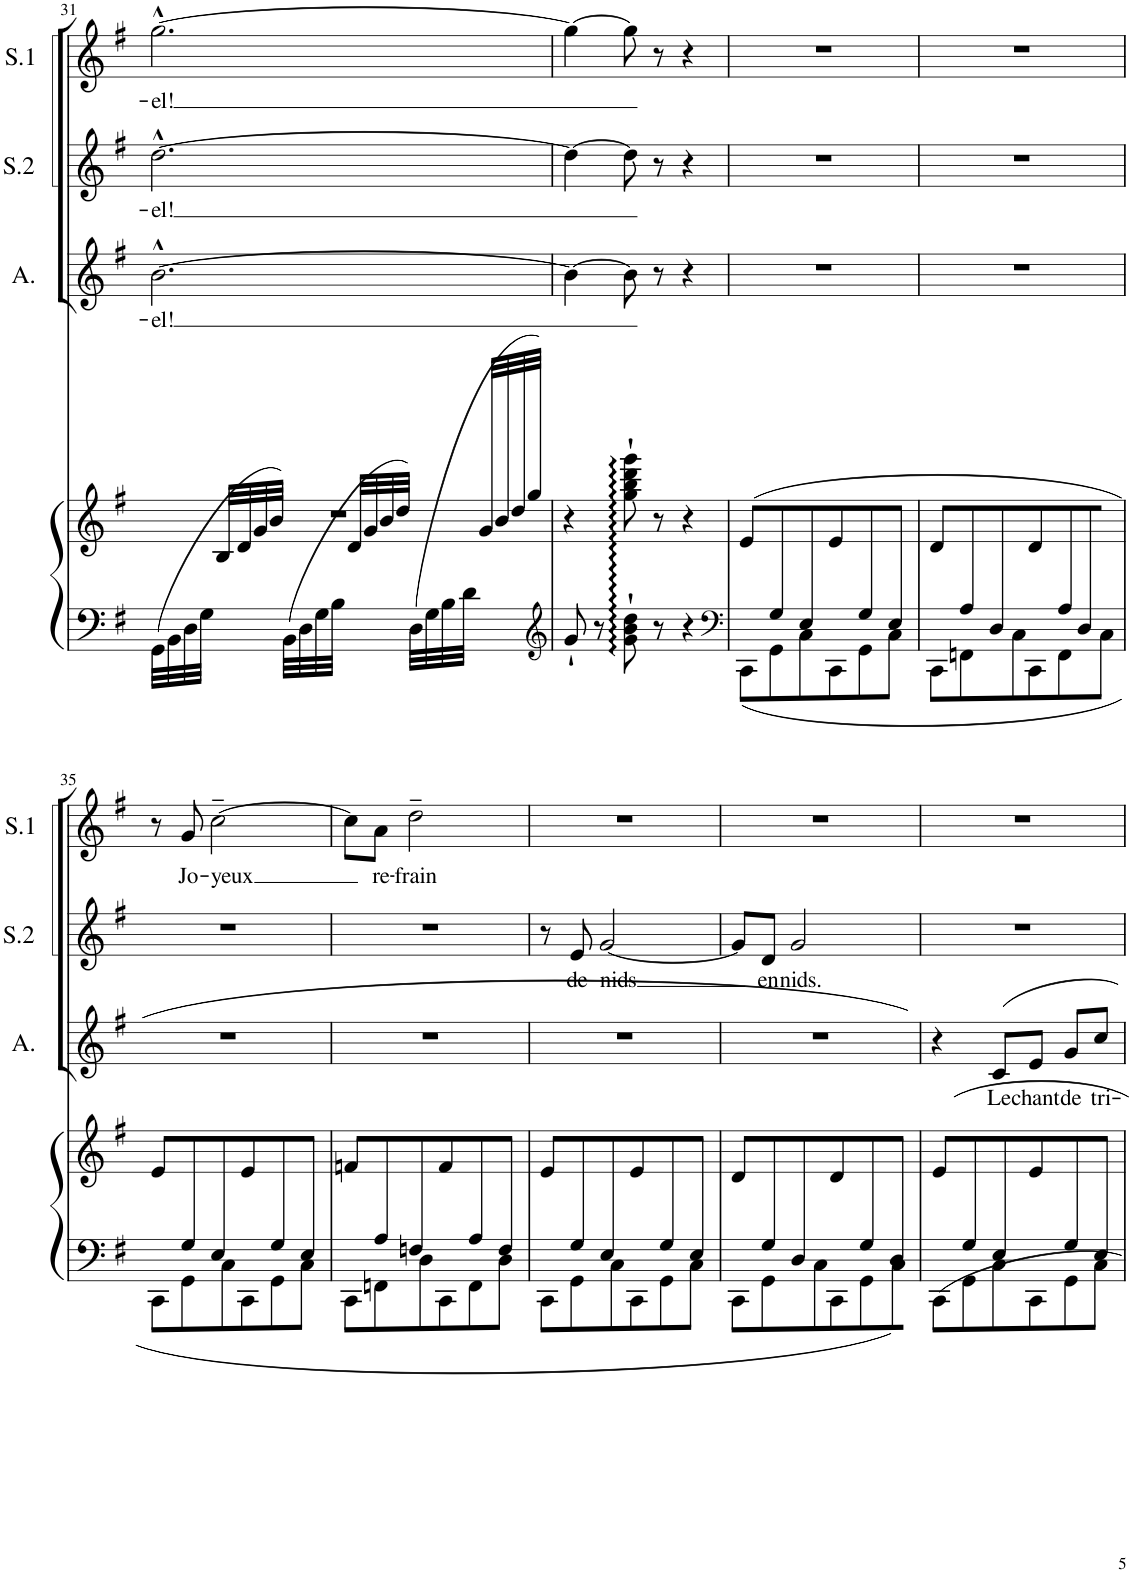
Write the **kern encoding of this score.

**kern	**kern	**kern	**text	**kern	**text	**kern	**text
*part4	*part4	*part3	*part3	*part2	*part2	*part1	*part1
*staff5	*staff4	*staff3	*staff3	*staff2	*staff2	*staff1	*staff1
*I"Piano	*	*I"Alto	*	*I"Soprano2	*	*I"Soprano1	*
*I'Pno	*	*I'A.	*	*I'S.2	*	*I'S.1	*
!!LO:PB:g=z
*clefF4	*clefG2	*clefG2	*	*clefG2	*	*clefG2	*
*k[f#]	*k[f#]	*k[f#]	*	*k[f#]	*	*k[f#]	*
*M3/4	*M3/4	*M3/4	*	*M3/4	*	*M3/4	*
=31	=31	=31	=31	=31	=31	=31	=31
*	*^	*	*	*	*	*	*
!	!	!	!	!LO:LY:b	!	!LO:LY:b	!	!LO:LY:b
(32GG\LLL	2.r	8ryy	[2.b^^\	-el!	[2.dd^^\	-el!	[2.gg^^\	-el!
32BB\	.	.	.	.	.	.	.	.
32D\	.	.	.	.	.	.	.	.
32G\JJJ	.	.	.	.	.	.	.	.
8ryy	.	32B/LLL	.	.	.	.	.	.
.	.	32d/	.	.	.	.	.	.
.	.	32g/	.	.	.	.	.	.
.	.	32b/JJJ)	.	.	.	.	.	.
(32BB\LLL	.	8ryy	.	.	.	.	.	.
32D\	.	.	.	.	.	.	.	.
32G\	.	.	.	.	.	.	.	.
32B\JJJ	.	.	.	.	.	.	.	.
8ryy	.	32d/LLL	.	.	.	.	.	.
.	.	32g/	.	.	.	.	.	.
.	.	32b/	.	.	.	.	.	.
.	.	32dd/JJJ)	.	.	.	.	.	.
(32D\LLL	.	8ryy	.	.	.	.	.	.
32G\	.	.	.	.	.	.	.	.
32B\	.	.	.	.	.	.	.	.
32d\JJJ	.	.	.	.	.	.	.	.
8ryy	.	32g/LLL	.	.	.	.	.	.
.	.	32b/	.	.	.	.	.	.
.	.	32dd/	.	.	.	.	.	.
.	.	32gg/JJJ)	.	.	.	.	.	.
*	*v	*v	*	*	*	*	*	*
=32	=32	=32	=32	=32	=32	=32	=32
*clefG2	*	*	*	*	*	*	*
8g`/	4r	4b\_	.	4dd\_	.	4gg\_	.
8r	.	.	.	.	.	.	.
8g\` 8b\` 8dd\`	8gg\` 8bb\` 8ddd\` 8ggg\`	8b\]	.	8dd\]	.	8gg\]	.
8r	8r	8r	.	8r	.	8r	.
4r	4r	4r	.	4r	.	4r	.
=33	=33	=33	=33	=33	=33	=33	=33
*clefF4	*	*	*	*	*	*	*
*^	*	*	*	*	*	*	*
8ryy	8CC\L	(8e/L	2.r	.	2.r	.	2.r	.
8G/	8GG\	4ryy	.	.	.	.	.	.
8E/	8C\	.	.	.	.	.	.	.
8ryy	8CC\	8e/	.	.	.	.	.	.
8G/	8GG\	4ryy	.	.	.	.	.	.
8E/J	8C\J	.	.	.	.	.	.	.
=34	=34	=34	=34	=34	=34	=34	=34	=34
8ryy	8CC\L	8d/L	2.r	.	2.r	.	2.r	.
8A/	8FFn\	4ryy	.	.	.	.	.	.
8D/	8C\	.	.	.	.	.	.	.
8ryy	8CC\	8d/	.	.	.	.	.	.
8A/	8FF\	4ryy	.	.	.	.	.	.
8D/J	8C\J	.	.	.	.	.	.	.
!!LO:LB:g=z
=35	=35	=35	=35	=35	=35	=35	=35	=35
8ryy	8CC\L	8e/L	2.r	.	2.r	.	8r	.
!	!	!	!	!	!	!	!	!LO:LY:b
8G/	8GG\	4ryy	.	.	.	.	8g/	Jo-
!	!	!	!	!	!	!	!	!LO:LY:b
8E/	8C\	.	.	.	.	.	[2cc~\	-yeux
8ryy	8CC\	8e/	.	.	.	.	.	.
8G/	8GG\	4ryy	.	.	.	.	.	.
8E/J	8C\J	.	.	.	.	.	.	.
=36	=36	=36	=36	=36	=36	=36	=36	=36
8ryy	8CC\L	8fn/L	2.r	.	2.r	.	8cc\L]	.
!	!	!	!	!	!	!	!	!LO:LY:b
8A/	8FFn\	4ryy	.	.	.	.	8a\J	re-
!	!	!	!	!	!	!	!	!LO:LY:b
8Fn/	8D\	.	.	.	.	.	2dd~\	-frain
8ryy	8CC\	8f/	.	.	.	.	.	.
8A/	8FF\	4ryy	.	.	.	.	.	.
8F/J	8D\J	.	.	.	.	.	.	.
=37	=37	=37	=37	=37	=37	=37	=37	=37
8ryy	8CC\L	8e/L	2.r	.	8r	.	2.r	.
!	!	!	!	!	!	!LO:LY:b	!	!
8G/	8GG\	4ryy	.	.	8e/	de	.	.
!	!	!	!	!	!	!LO:LY:b	!	!
8E/	8C\	.	.	.	[2g/	nids	.	.
8ryy	8CC\	8e/	.	.	.	.	.	.
8G/	8GG\	4ryy	.	.	.	.	.	.
8E/J	8C\J	.	.	.	.	.	.	.
=38	=38	=38	=38	=38	=38	=38	=38	=38
8ryy	8CC\L	8d/L	2.r	.	8g/L]	.	2.r	.
!	!	!	!	!	!	!LO:LY:b	!	!
8G/	8GG\	4ryy	.	.	8d/J	en	.	.
!	!	!	!	!	!	!LO:LY:b	!	!
8D/	8C\	.	.	.	2g/	nids.	.	.
8ryy	8CC\	8d/	.	.	.	.	.	.
8G/	8GG\	4ryy	.	.	.	.	.	.
8D/J)	8C\J	.	.	.	.	.	.	.
=39	=39	=39	=39	=39	=39	=39	=39	=39
8ryy	8CC\L	8e/L	4r	.	2.r	.	2.r	.
8G/	8GG\	4ryy	.	.	.	.	.	.
!	!	!	!	!LO:LY:b	!	!	!	!
8E/	8C\	.	8c/L	Le	.	.	.	.
!	!	!	!	!LO:LY:b	!	!	!	!
8ryy	8CC\	8e/	8e/J	chant	.	.	.	.
!	!	!	!	!LO:LY:b	!	!	!	!
8G/	8GG\	4ryy	8g/L	de	.	.	.	.
!	!	!	!	!LO:LY:b	!	!	!	!
8E/J	8C\J	.	8cc/J	tri-	.	.	.	.
*v	*v	*	*	*	*	*	*	*
=	=	=	=	=	=	=	=
*-	*-	*-	*-	*-	*-	*-	*-
